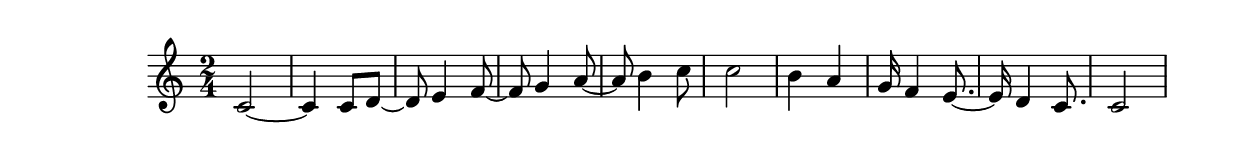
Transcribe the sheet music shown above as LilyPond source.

\version "1.7.6"

\header{
texidoc="

If the Note_heads_engraver is replaced by the Completion_heads_engraver, 
notes that cross bar lines are split into tied notes.
"
}

\score{
  \notes\relative c'{
  \time 2/4

  c2. c8 d4 e f g a b c8 c2 b4 a g16 f4 e d c8. c2 
  }
  \paper{
    \translator{
      \ThreadContext
      \remove "Note_heads_engraver"
      \consists "Completion_heads_engraver"
    }
  }
}%% new-chords-done %%